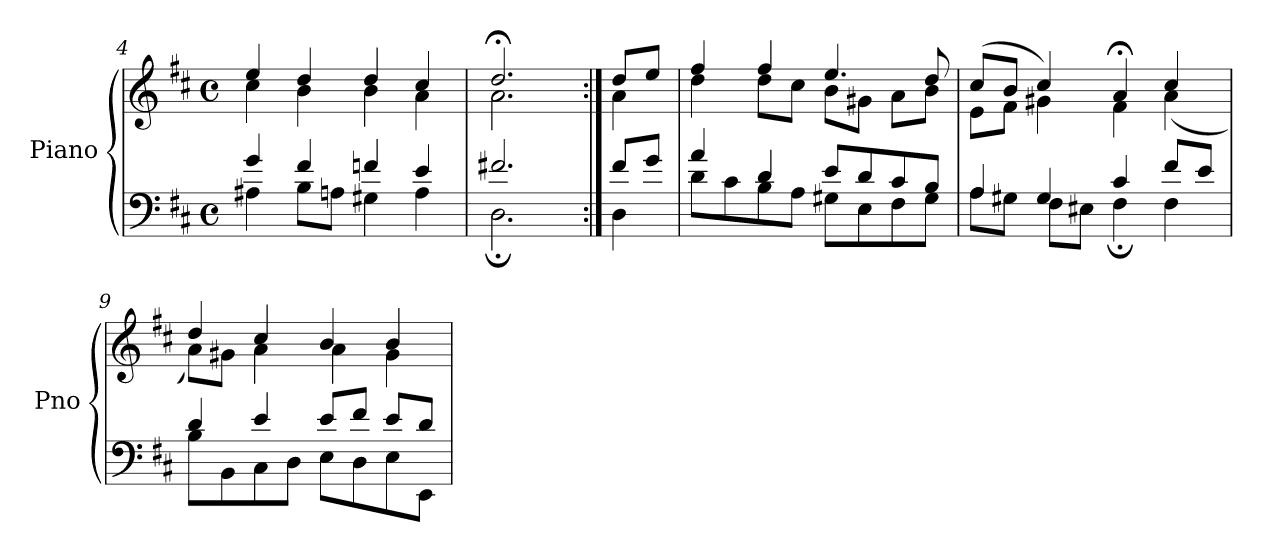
**kern	**kern
*part1	*part1
*staff2	*staff1
*I"Piano	*
*I'Pno	*
*clefF4	*clefG2
*k[f#c#]	*k[f#c#]
*M4/4	*M4/4
*met(c)	*met(c)
=4	=4
*^	*^
4g/	4A#X\	4ee/	4cc#\
4f#/	8B\L	4dd/	4b\
.	8An\J	.	.
4fn/	4G#X\	4dd/	4b\
4e/	4A\	4cc#/	4a\
=5	=5	=5	=5
2.f#X/	2.D;\	2.dd;</	2.a\
=6:|!	=6:|!	=6:|!	=6:|!
8f#/L	4D\	8dd/L	4a\
8g/J	.	8ee/J	.
=7	=7	=7	=7
4a/	8d\L	4ff#/	4dd\
.	8c#\	.	.
4d/	8B\	4ff#/	8dd\L
.	8A\J	.	8cc#\J
8e/L	8G#X\L	4.ee/	8b\L
8d/	8E\	.	8g#X\J
8c#/	8F#\	.	8a\L
8B/J	8G#\J	8dd/	8b\J
=8	=8	=8	=8
4A/	8A\L	(>8cc#/L	8e\L
.	8G#X\J	8b/J	8f#\J
4G#/	8F#\L	4cc#/)	4g#X\
.	8E#X\J	.	.
4c#/	4F#;\	4a;</	4f#\
8f#/L	4F#\	4cc#/	(<4a\
8e/J	.	.	.
=9	=9	=9	=9
4d/	8B\L	4dd/	8a\L)
.	8BB\	.	8g#X\J
4e/	8C#\	4cc#/	4a\
.	8D\J	.	.
8e/L	8E\L	4b/	4a\
8f#/J	8D\	.	.
8e/L	8E\	4b/	4g#\
8d/J	8EE\J	.	.
*v	*v	*	*
*	*v	*v
=	=
*-	*-
